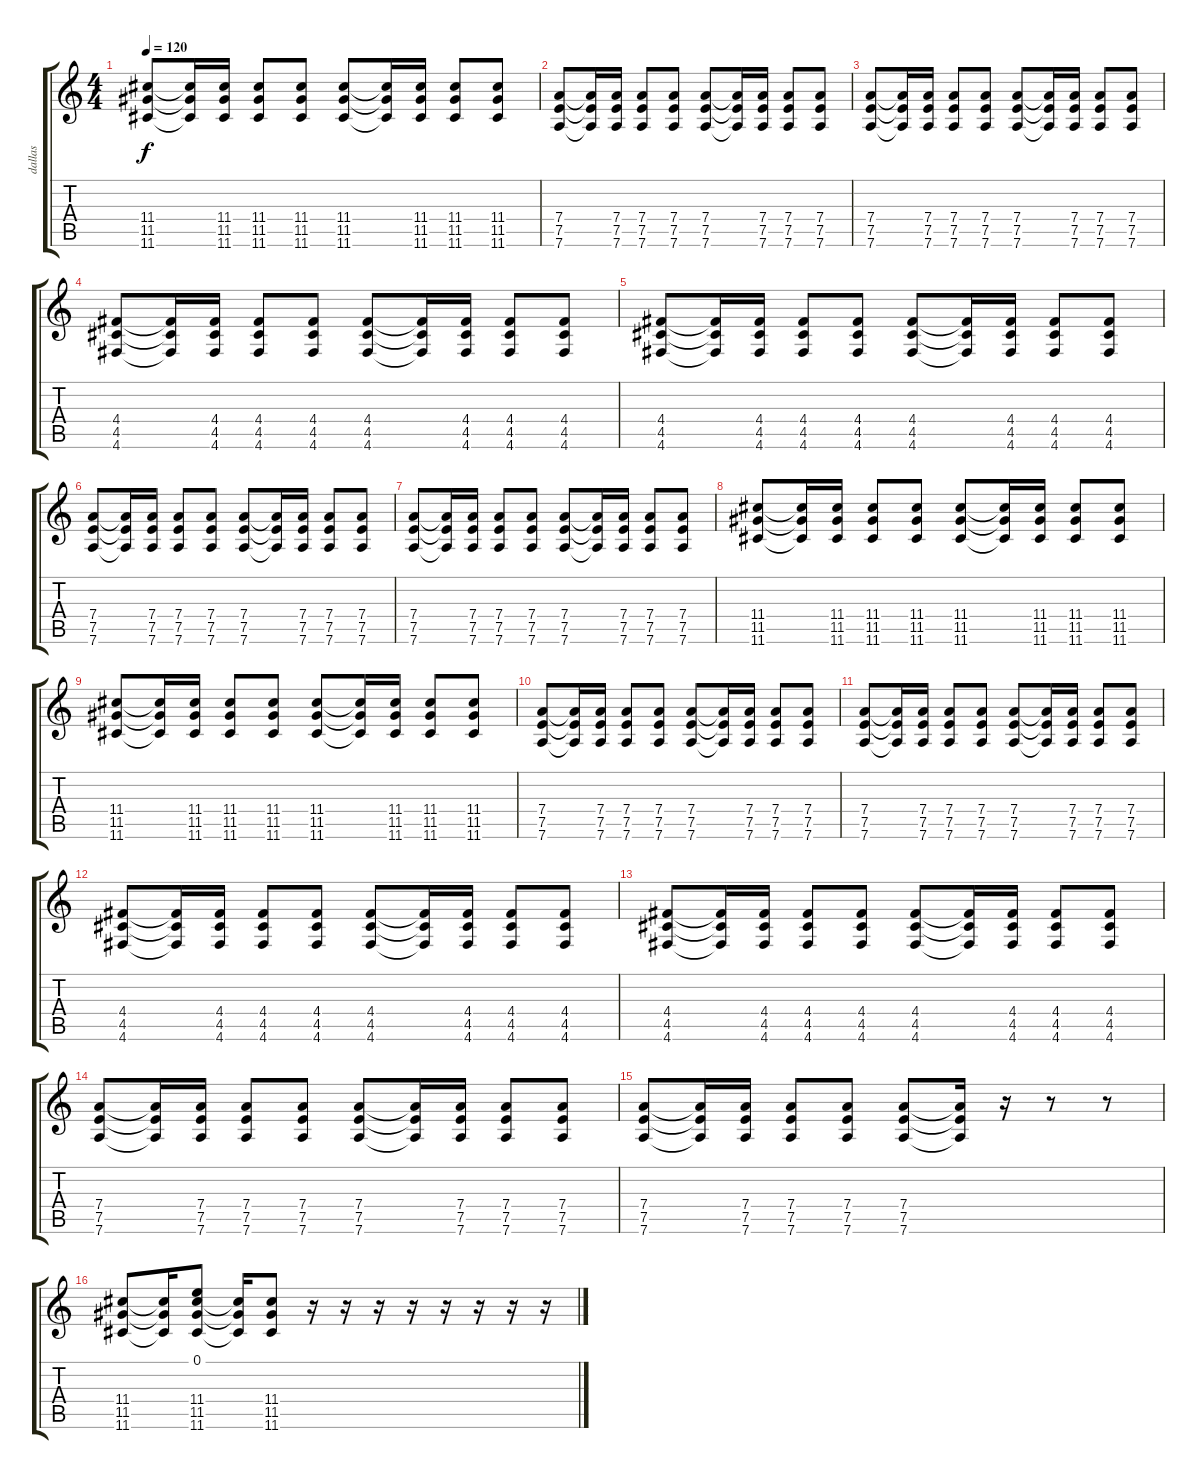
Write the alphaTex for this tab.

\track ("dallas" "dallas") {instrument distortionguitar}
\staff {score tabs}
\tuning (E4 B3 G3 D3 A2 D2) {hide}
\ts (4 4)
\tempo 120
\clef g2
\ks c
(11.4 11.5 11.6).8{dy f} (11.4{t} 11.5{t} 11.6{t}).16 (11.4 11.5 11.6).16 (11.4 11.5 11.6).8 (11.4 11.5 11.6).8 (11.4 11.5 11.6).8 (11.4{t} 11.5{t} 11.6{t}).16 (11.4 11.5 11.6).16 (11.4 11.5 11.6).8 (11.4 11.5 11.6).8 |
(7.4 7.5 7.6).8 (7.4{t} 7.5{t} 7.6{t}).16 (7.4 7.5 7.6).16 (7.4 7.5 7.6).8 (7.4 7.5 7.6).8 (7.4 7.5 7.6).8 (7.4{t} 7.5{t} 7.6{t}).16 (7.4 7.5 7.6).16 (7.4 7.5 7.6).8 (7.4 7.5 7.6).8 |
(7.4 7.5 7.6).8 (7.4{t} 7.5{t} 7.6{t}).16 (7.4 7.5 7.6).16 (7.4 7.5 7.6).8 (7.4 7.5 7.6).8 (7.4 7.5 7.6).8 (7.4{t} 7.5{t} 7.6{t}).16 (7.4 7.5 7.6).16 (7.4 7.5 7.6).8 (7.4 7.5 7.6).8 |
(4.4 4.5 4.6).8 (4.4{t} 4.5{t} 4.6{t}).16 (4.4 4.5 4.6).16 (4.4 4.5 4.6).8 (4.4 4.5 4.6).8 (4.4 4.5 4.6).8 (4.4{t} 4.5{t} 4.6{t}).16 (4.4 4.5 4.6).16 (4.4 4.5 4.6).8 (4.4 4.5 4.6).8 |
(4.4 4.5 4.6).8 (4.4{t} 4.5{t} 4.6{t}).16 (4.4 4.5 4.6).16 (4.4 4.5 4.6).8 (4.4 4.5 4.6).8 (4.4 4.5 4.6).8 (4.4{t} 4.5{t} 4.6{t}).16 (4.4 4.5 4.6).16 (4.4 4.5 4.6).8 (4.4 4.5 4.6).8 |
(7.4 7.5 7.6).8 (7.4{t} 7.5{t} 7.6{t}).16 (7.4 7.5 7.6).16 (7.4 7.5 7.6).8 (7.4 7.5 7.6).8 (7.4 7.5 7.6).8 (7.4{t} 7.5{t} 7.6{t}).16 (7.4 7.5 7.6).16 (7.4 7.5 7.6).8 (7.4 7.5 7.6).8 |
(7.4 7.5 7.6).8 (7.4{t} 7.5{t} 7.6{t}).16 (7.4 7.5 7.6).16 (7.4 7.5 7.6).8 (7.4 7.5 7.6).8 (7.4 7.5 7.6).8 (7.4{t} 7.5{t} 7.6{t}).16 (7.4 7.5 7.6).16 (7.4 7.5 7.6).8 (7.4 7.5 7.6).8 |
(11.4 11.5 11.6).8 (11.4{t} 11.5{t} 11.6{t}).16 (11.4 11.5 11.6).16 (11.4 11.5 11.6).8 (11.4 11.5 11.6).8 (11.4 11.5 11.6).8 (11.4{t} 11.5{t} 11.6{t}).16 (11.4 11.5 11.6).16 (11.4 11.5 11.6).8 (11.4 11.5 11.6).8 |
(11.4 11.5 11.6).8 (11.4{t} 11.5{t} 11.6{t}).16 (11.4 11.5 11.6).16 (11.4 11.5 11.6).8 (11.4 11.5 11.6).8 (11.4 11.5 11.6).8 (11.4{t} 11.5{t} 11.6{t}).16 (11.4 11.5 11.6).16 (11.4 11.5 11.6).8 (11.4 11.5 11.6).8 |
(7.4 7.5 7.6).8 (7.4{t} 7.5{t} 7.6{t}).16 (7.4 7.5 7.6).16 (7.4 7.5 7.6).8 (7.4 7.5 7.6).8 (7.4 7.5 7.6).8 (7.4{t} 7.5{t} 7.6{t}).16 (7.4 7.5 7.6).16 (7.4 7.5 7.6).8 (7.4 7.5 7.6).8 |
(7.4 7.5 7.6).8 (7.4{t} 7.5{t} 7.6{t}).16 (7.4 7.5 7.6).16 (7.4 7.5 7.6).8 (7.4 7.5 7.6).8 (7.4 7.5 7.6).8 (7.4{t} 7.5{t} 7.6{t}).16 (7.4 7.5 7.6).16 (7.4 7.5 7.6).8 (7.4 7.5 7.6).8 |
(4.4 4.5 4.6).8 (4.4{t} 4.5{t} 4.6{t}).16 (4.4 4.5 4.6).16 (4.4 4.5 4.6).8 (4.4 4.5 4.6).8 (4.4 4.5 4.6).8 (4.4{t} 4.5{t} 4.6{t}).16 (4.4 4.5 4.6).16 (4.4 4.5 4.6).8 (4.4 4.5 4.6).8 |
(4.4 4.5 4.6).8 (4.4{t} 4.5{t} 4.6{t}).16 (4.4 4.5 4.6).16 (4.4 4.5 4.6).8 (4.4 4.5 4.6).8 (4.4 4.5 4.6).8 (4.4{t} 4.5{t} 4.6{t}).16 (4.4 4.5 4.6).16 (4.4 4.5 4.6).8 (4.4 4.5 4.6).8 |
(7.4 7.5 7.6).8 (7.4{t} 7.5{t} 7.6{t}).16 (7.4 7.5 7.6).16 (7.4 7.5 7.6).8 (7.4 7.5 7.6).8 (7.4 7.5 7.6).8 (7.4{t} 7.5{t} 7.6{t}).16 (7.4 7.5 7.6).16 (7.4 7.5 7.6).8 (7.4 7.5 7.6).8 |
(7.4 7.5 7.6).8 (7.4{t} 7.5{t} 7.6{t}).16 (7.4 7.5 7.6).16 (7.4 7.5 7.6).8 (7.4 7.5 7.6).8 (7.4 7.5 7.6).8 (7.4{t} 7.5{t} 7.6{t}).16 r.16 r.8 r.8 |
(11.4 11.5 11.6).8 (11.4{t} 11.5{t} 11.6{t}).16 (0.1 11.4 11.5 11.6).8 (11.4{t} 11.5{t} 11.6{t}).16 (11.4 11.5 11.6).8 r.16 r.16 r.16 r.16 r.16 r.16 r.16 r.16
